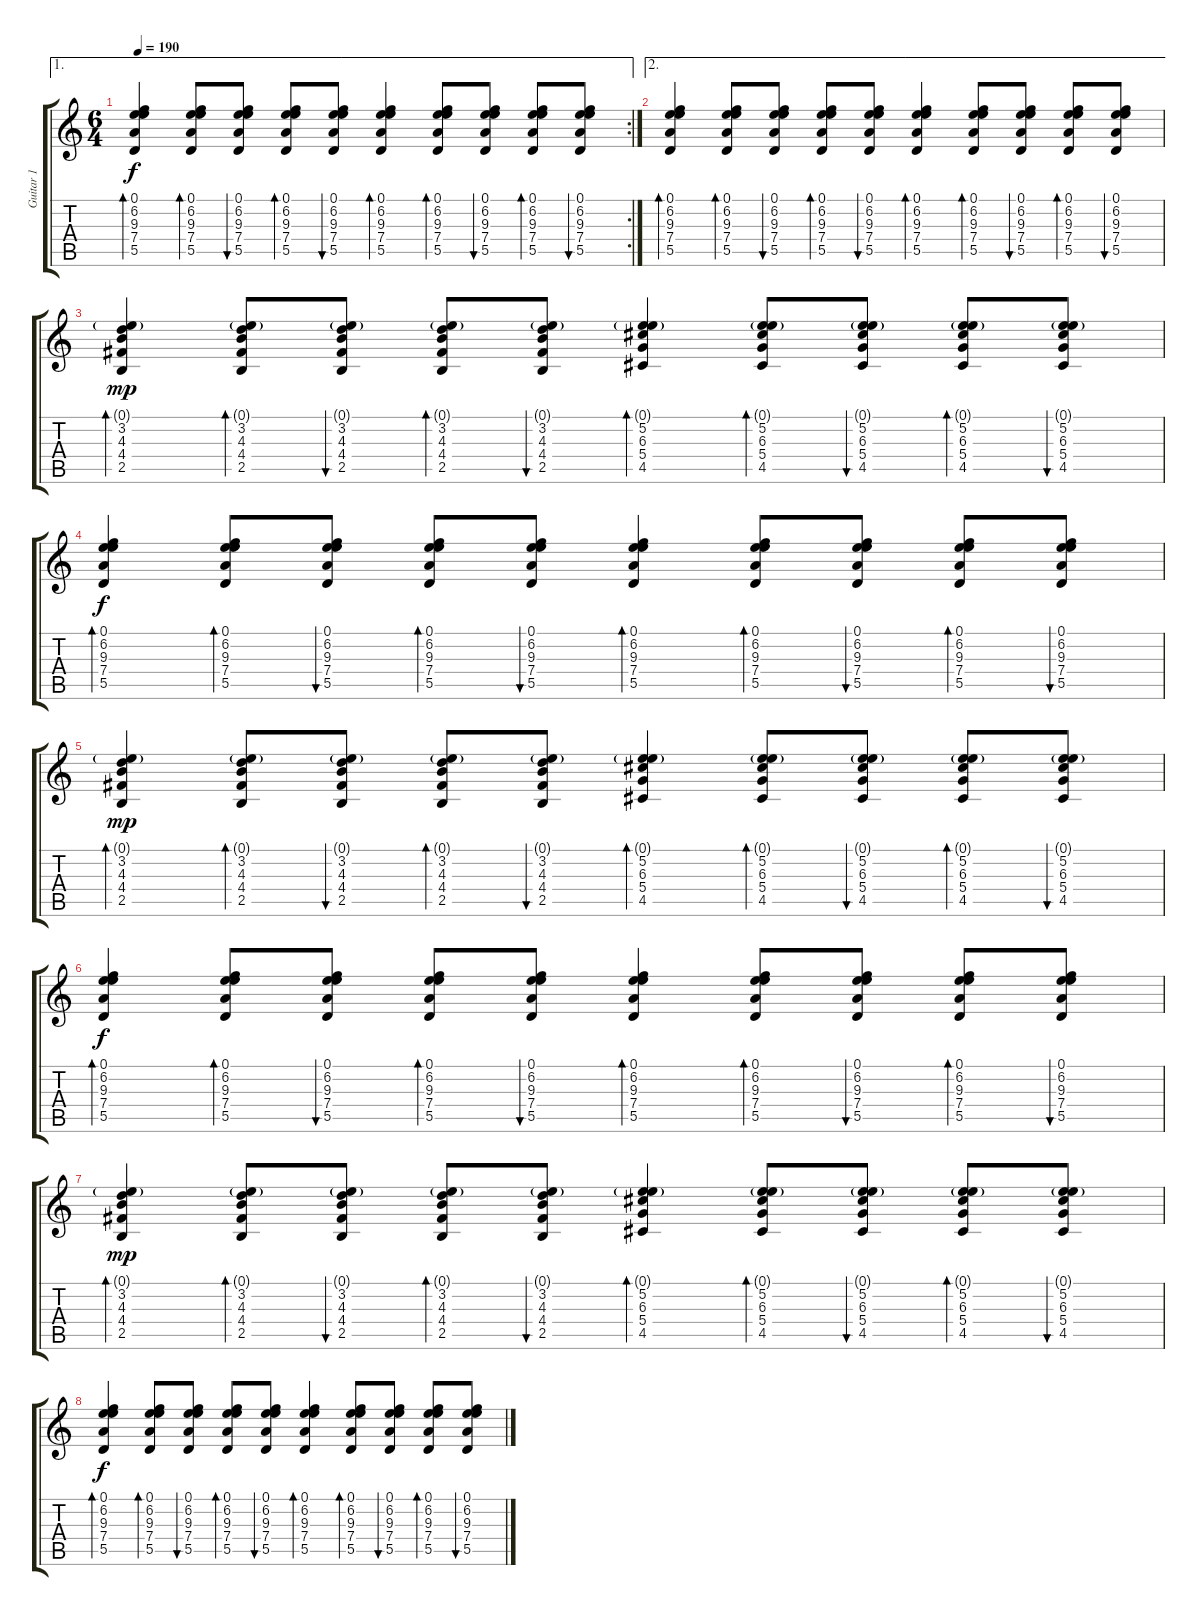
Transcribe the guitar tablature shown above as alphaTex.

\track ("Guitar 1" "Guitar 1") {instrument distortionguitar}
\staff {score tabs}
\tuning (E4 B3 G3 D3 A2 E2) {hide}
\ae 1
\rc 2
\ts (6 4)
\tempo 190
\clef g2
\ks c
(0.1 6.2 9.3 7.4 5.5).4{bd 120 dy f} (0.1 6.2 9.3 7.4 5.5).8{bd 120} (0.1 6.2 9.3 7.4 5.5).8{bu 120} (0.1 6.2 9.3 7.4 5.5).8{bd 120} (0.1 6.2 9.3 7.4 5.5).8{bu 120} (0.1 6.2 9.3 7.4 5.5).4{bd 120} (0.1 6.2 9.3 7.4 5.5).8{bd 120} (0.1 6.2 9.3 7.4 5.5).8{bu 120} (0.1 6.2 9.3 7.4 5.5).8{bd 120} (0.1 6.2 9.3 7.4 5.5).8{bu 120} |
\ae 2
(0.1 6.2 9.3 7.4 5.5).4{bd 120} (0.1 6.2 9.3 7.4 5.5).8{bd 120} (0.1 6.2 9.3 7.4 5.5).8{bu 120} (0.1 6.2 9.3 7.4 5.5).8{bd 120} (0.1 6.2 9.3 7.4 5.5).8{bu 120} (0.1 6.2 9.3 7.4 5.5).4{bd 120} (0.1 6.2 9.3 7.4 5.5).8{bd 120} (0.1 6.2 9.3 7.4 5.5).8{bu 120} (0.1 6.2 9.3 7.4 5.5).8{bd 120} (0.1 6.2 9.3 7.4 5.5).8{bu 120} |
(0.1{g} 3.2 4.3 4.4 2.5).4{bd 240 dy mp volume 10 balance 0} (0.1{g} 3.2 4.3 4.4 2.5).8{bd 120} (0.1{g} 3.2 4.3 4.4 2.5).8{bu 120} (0.1{g} 3.2 4.3 4.4 2.5).8{bd 120} (0.1{g} 3.2 4.3 4.4 2.5).8{bu 120} (0.1{g} 5.2 6.3 5.4 4.5).4{bd 120} (0.1{g} 5.2 6.3 5.4 4.5).8{bd 120} (0.1{g} 5.2 6.3 5.4 4.5).8{bu 120} (0.1{g} 5.2 6.3 5.4 4.5).8{bd 120} (0.1{g} 5.2 6.3 5.4 4.5).8{bu 120} |
(0.1 6.2 9.3 7.4 5.5).4{bd 120 dy f} (0.1 6.2 9.3 7.4 5.5).8{bd 120} (0.1 6.2 9.3 7.4 5.5).8{bu 120} (0.1 6.2 9.3 7.4 5.5).8{bd 120} (0.1 6.2 9.3 7.4 5.5).8{bu 120} (0.1 6.2 9.3 7.4 5.5).4{bd 120} (0.1 6.2 9.3 7.4 5.5).8{bd 120} (0.1 6.2 9.3 7.4 5.5).8{bu 120} (0.1 6.2 9.3 7.4 5.5).8{bd 120} (0.1 6.2 9.3 7.4 5.5).8{bu 120} |
(0.1{g} 3.2 4.3 4.4 2.5).4{bd 240 dy mp volume 10 balance 0} (0.1{g} 3.2 4.3 4.4 2.5).8{bd 120} (0.1{g} 3.2 4.3 4.4 2.5).8{bu 120} (0.1{g} 3.2 4.3 4.4 2.5).8{bd 120} (0.1{g} 3.2 4.3 4.4 2.5).8{bu 120} (0.1{g} 5.2 6.3 5.4 4.5).4{bd 120} (0.1{g} 5.2 6.3 5.4 4.5).8{bd 120} (0.1{g} 5.2 6.3 5.4 4.5).8{bu 120} (0.1{g} 5.2 6.3 5.4 4.5).8{bd 120} (0.1{g} 5.2 6.3 5.4 4.5).8{bu 120} |
(0.1 6.2 9.3 7.4 5.5).4{bd 120 dy f} (0.1 6.2 9.3 7.4 5.5).8{bd 120} (0.1 6.2 9.3 7.4 5.5).8{bu 120} (0.1 6.2 9.3 7.4 5.5).8{bd 120} (0.1 6.2 9.3 7.4 5.5).8{bu 120} (0.1 6.2 9.3 7.4 5.5).4{bd 120} (0.1 6.2 9.3 7.4 5.5).8{bd 120} (0.1 6.2 9.3 7.4 5.5).8{bu 120} (0.1 6.2 9.3 7.4 5.5).8{bd 120} (0.1 6.2 9.3 7.4 5.5).8{bu 120} |
(0.1{g} 3.2 4.3 4.4 2.5).4{bd 240 dy mp volume 10 balance 0} (0.1{g} 3.2 4.3 4.4 2.5).8{bd 120} (0.1{g} 3.2 4.3 4.4 2.5).8{bu 120} (0.1{g} 3.2 4.3 4.4 2.5).8{bd 120} (0.1{g} 3.2 4.3 4.4 2.5).8{bu 120} (0.1{g} 5.2 6.3 5.4 4.5).4{bd 120} (0.1{g} 5.2 6.3 5.4 4.5).8{bd 120} (0.1{g} 5.2 6.3 5.4 4.5).8{bu 120} (0.1{g} 5.2 6.3 5.4 4.5).8{bd 120} (0.1{g} 5.2 6.3 5.4 4.5).8{bu 120} |
(0.1 6.2 9.3 7.4 5.5).4{bd 120 dy f} (0.1 6.2 9.3 7.4 5.5).8{bd 120} (0.1 6.2 9.3 7.4 5.5).8{bu 120} (0.1 6.2 9.3 7.4 5.5).8{bd 120} (0.1 6.2 9.3 7.4 5.5).8{bu 120} (0.1 6.2 9.3 7.4 5.5).4{bd 120} (0.1 6.2 9.3 7.4 5.5).8{bd 120} (0.1 6.2 9.3 7.4 5.5).8{bu 120} (0.1 6.2 9.3 7.4 5.5).8{bd 120} (0.1 6.2 9.3 7.4 5.5).8{bu 120}
